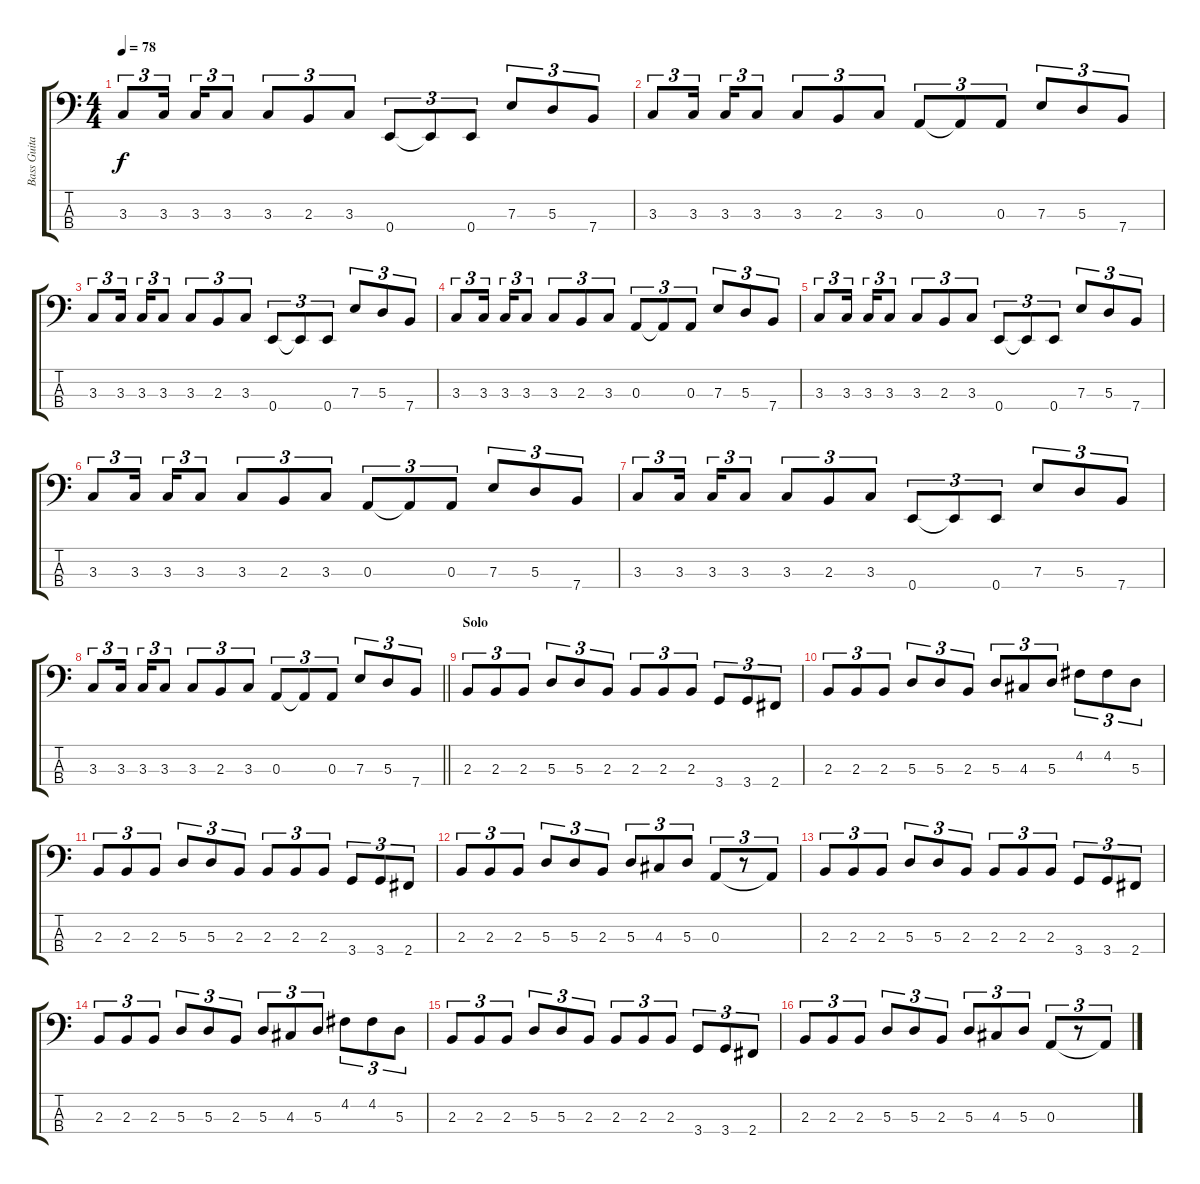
\track ("Bass Guitar" "Bass Guita") {instrument electricbassfinger}
\staff {score tabs}
\tuning (G2 D2 A1 E1) {hide}
\ts (4 4)
\tempo 78
\clef f4
\ks c
3.3.8{tu (3 2) dy f} 3.3.16{tu (3 2)} 3.3.16{tu (3 2)} 3.3.8{tu (3 2)} 3.3.8{tu (3 2)} 2.3.8{tu (3 2)} 3.3.8{tu (3 2)} 0.4.8{tu (3 2)} 0.4{t}.8{tu (3 2)} 0.4.8{tu (3 2)} 7.3.8{tu (3 2)} 5.3.8{tu (3 2)} 7.4.8{tu (3 2)} |
3.3.8{tu (3 2)} 3.3.16{tu (3 2)} 3.3.16{tu (3 2)} 3.3.8{tu (3 2)} 3.3.8{tu (3 2)} 2.3.8{tu (3 2)} 3.3.8{tu (3 2)} 0.3.8{tu (3 2)} 0.3{t}.8{tu (3 2)} 0.3.8{tu (3 2)} 7.3.8{tu (3 2)} 5.3.8{tu (3 2)} 7.4.8{tu (3 2)} |
3.3.8{tu (3 2)} 3.3.16{tu (3 2)} 3.3.16{tu (3 2)} 3.3.8{tu (3 2)} 3.3.8{tu (3 2)} 2.3.8{tu (3 2)} 3.3.8{tu (3 2)} 0.4.8{tu (3 2)} 0.4{t}.8{tu (3 2)} 0.4.8{tu (3 2)} 7.3.8{tu (3 2)} 5.3.8{tu (3 2)} 7.4.8{tu (3 2)} |
3.3.8{tu (3 2)} 3.3.16{tu (3 2)} 3.3.16{tu (3 2)} 3.3.8{tu (3 2)} 3.3.8{tu (3 2)} 2.3.8{tu (3 2)} 3.3.8{tu (3 2)} 0.3.8{tu (3 2)} 0.3{t}.8{tu (3 2)} 0.3.8{tu (3 2)} 7.3.8{tu (3 2)} 5.3.8{tu (3 2)} 7.4.8{tu (3 2)} |
3.3.8{tu (3 2)} 3.3.16{tu (3 2)} 3.3.16{tu (3 2)} 3.3.8{tu (3 2)} 3.3.8{tu (3 2)} 2.3.8{tu (3 2)} 3.3.8{tu (3 2)} 0.4.8{tu (3 2)} 0.4{t}.8{tu (3 2)} 0.4.8{tu (3 2)} 7.3.8{tu (3 2)} 5.3.8{tu (3 2)} 7.4.8{tu (3 2)} |
3.3.8{tu (3 2)} 3.3.16{tu (3 2)} 3.3.16{tu (3 2)} 3.3.8{tu (3 2)} 3.3.8{tu (3 2)} 2.3.8{tu (3 2)} 3.3.8{tu (3 2)} 0.3.8{tu (3 2)} 0.3{t}.8{tu (3 2)} 0.3.8{tu (3 2)} 7.3.8{tu (3 2)} 5.3.8{tu (3 2)} 7.4.8{tu (3 2)} |
3.3.8{tu (3 2)} 3.3.16{tu (3 2)} 3.3.16{tu (3 2)} 3.3.8{tu (3 2)} 3.3.8{tu (3 2)} 2.3.8{tu (3 2)} 3.3.8{tu (3 2)} 0.4.8{tu (3 2)} 0.4{t}.8{tu (3 2)} 0.4.8{tu (3 2)} 7.3.8{tu (3 2)} 5.3.8{tu (3 2)} 7.4.8{tu (3 2)} |
\barLineRight lightlight
3.3.8{tu (3 2)} 3.3.16{tu (3 2)} 3.3.16{tu (3 2)} 3.3.8{tu (3 2)} 3.3.8{tu (3 2)} 2.3.8{tu (3 2)} 3.3.8{tu (3 2)} 0.3.8{tu (3 2)} 0.3{t}.8{tu (3 2)} 0.3.8{tu (3 2)} 7.3.8{tu (3 2)} 5.3.8{tu (3 2)} 7.4.8{tu (3 2)} |
\section ("" "Solo")
2.3.8{tu (3 2)} 2.3.8{tu (3 2)} 2.3.8{tu (3 2)} 5.3.8{tu (3 2)} 5.3.8{tu (3 2)} 2.3.8{tu (3 2)} 2.3.8{tu (3 2)} 2.3.8{tu (3 2)} 2.3.8{tu (3 2)} 3.4.8{tu (3 2)} 3.4.8{tu (3 2)} 2.4.8{tu (3 2)} |
2.3.8{tu (3 2)} 2.3.8{tu (3 2)} 2.3.8{tu (3 2)} 5.3.8{tu (3 2)} 5.3.8{tu (3 2)} 2.3.8{tu (3 2)} 5.3.8{tu (3 2)} 4.3.8{tu (3 2)} 5.3.8{tu (3 2)} 4.2.8{tu (3 2)} 4.2.8{tu (3 2)} 5.3.8{tu (3 2)} |
2.3.8{tu (3 2)} 2.3.8{tu (3 2)} 2.3.8{tu (3 2)} 5.3.8{tu (3 2)} 5.3.8{tu (3 2)} 2.3.8{tu (3 2)} 2.3.8{tu (3 2)} 2.3.8{tu (3 2)} 2.3.8{tu (3 2)} 3.4.8{tu (3 2)} 3.4.8{tu (3 2)} 2.4.8{tu (3 2)} |
2.3.8{tu (3 2)} 2.3.8{tu (3 2)} 2.3.8{tu (3 2)} 5.3.8{tu (3 2)} 5.3.8{tu (3 2)} 2.3.8{tu (3 2)} 5.3.8{tu (3 2)} 4.3.8{tu (3 2)} 5.3.8{tu (3 2)} 0.3.8{tu (3 2)} r.8{tu (3 2)} 0.3{t}.8{tu (3 2)} |
2.3.8{tu (3 2)} 2.3.8{tu (3 2)} 2.3.8{tu (3 2)} 5.3.8{tu (3 2)} 5.3.8{tu (3 2)} 2.3.8{tu (3 2)} 2.3.8{tu (3 2)} 2.3.8{tu (3 2)} 2.3.8{tu (3 2)} 3.4.8{tu (3 2)} 3.4.8{tu (3 2)} 2.4.8{tu (3 2)} |
2.3.8{tu (3 2)} 2.3.8{tu (3 2)} 2.3.8{tu (3 2)} 5.3.8{tu (3 2)} 5.3.8{tu (3 2)} 2.3.8{tu (3 2)} 5.3.8{tu (3 2)} 4.3.8{tu (3 2)} 5.3.8{tu (3 2)} 4.2.8{tu (3 2)} 4.2.8{tu (3 2)} 5.3.8{tu (3 2)} |
2.3.8{tu (3 2)} 2.3.8{tu (3 2)} 2.3.8{tu (3 2)} 5.3.8{tu (3 2)} 5.3.8{tu (3 2)} 2.3.8{tu (3 2)} 2.3.8{tu (3 2)} 2.3.8{tu (3 2)} 2.3.8{tu (3 2)} 3.4.8{tu (3 2)} 3.4.8{tu (3 2)} 2.4.8{tu (3 2)} |
2.3.8{tu (3 2)} 2.3.8{tu (3 2)} 2.3.8{tu (3 2)} 5.3.8{tu (3 2)} 5.3.8{tu (3 2)} 2.3.8{tu (3 2)} 5.3.8{tu (3 2)} 4.3.8{tu (3 2)} 5.3.8{tu (3 2)} 0.3.8{tu (3 2)} r.8{tu (3 2)} 0.3{t}.8{tu (3 2)}
